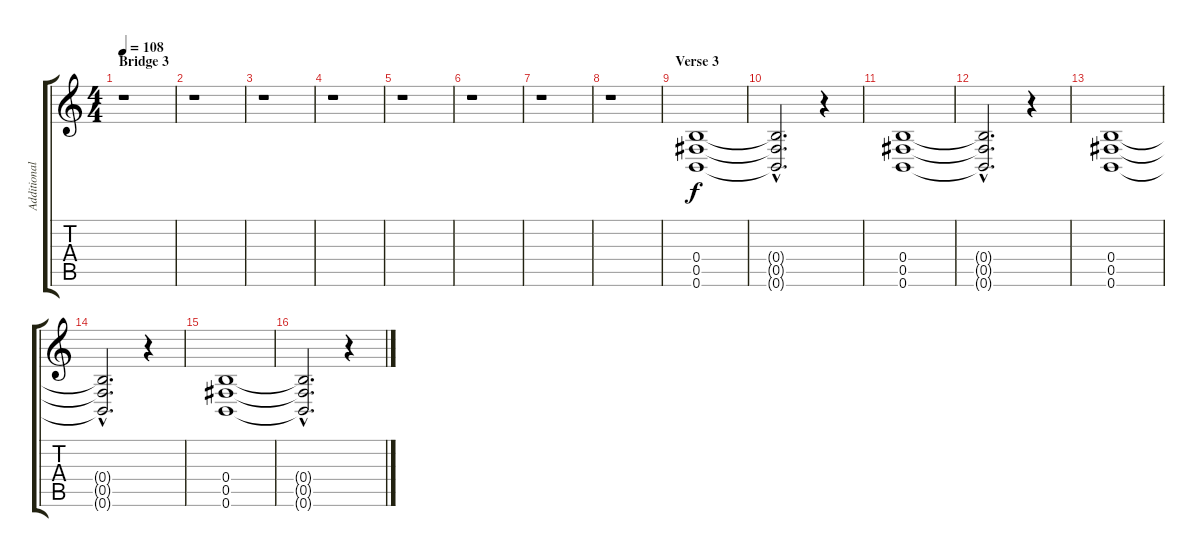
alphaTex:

\track ("Additional guitar" "Additional") {instrument overdrivenguitar}
\staff {score tabs}
\tuning (Db4 Ab3 E3 B2 Gb2 B1) {hide}
\ts (4 4)
\section ("" "Bridge 3")
\tempo 108
\clef g2
\ks c
r.1{dy f} |
r.1 |
r.1 |
r.1 |
r.1 |
r.1 |
r.1 |
r.1 |
\section ("" "Verse 3")
(0.4 0.5 0.6).1 |
(0.4{hac t} 0.5{hac t} 0.6{hac t}).2{d} r.4 |
(0.4 0.5 0.6).1 |
(0.4{hac t} 0.5{hac t} 0.6{hac t}).2{d} r.4 |
(0.4 0.5 0.6).1 |
(0.4{hac t} 0.5{hac t} 0.6{hac t}).2{d} r.4 |
(0.4 0.5 0.6).1 |
(0.4{hac t} 0.5{hac t} 0.6{hac t}).2{d} r.4
